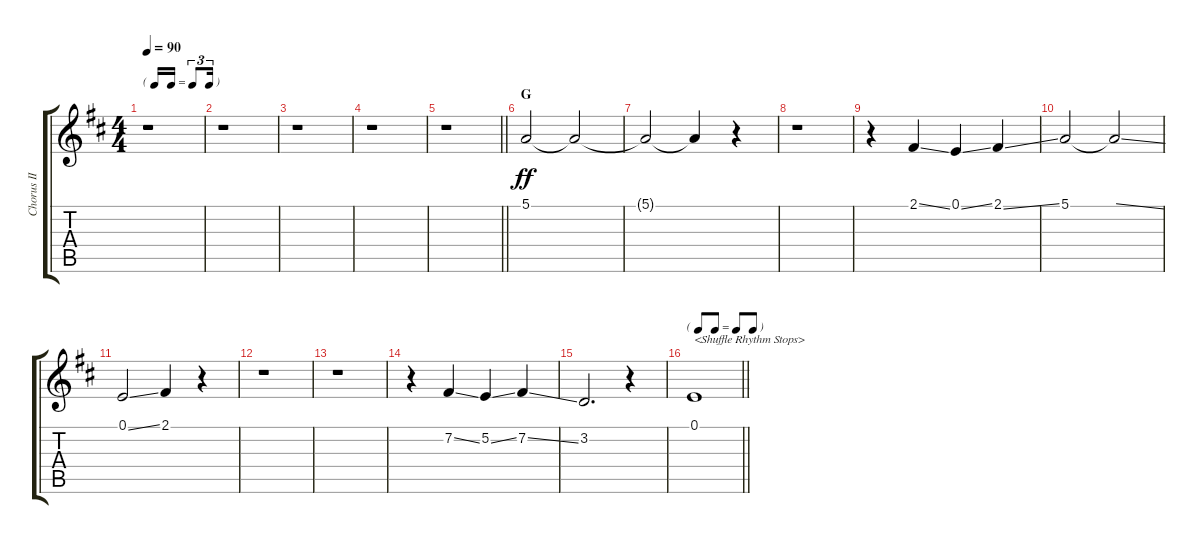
\track ("Chorus II" "Chorus II") {instrument voiceoohs}
\staff {score tabs}
\tuning (E4 B3 G3 D3 A2 E2) {hide}
\ts (4 4)
\tf triplet16th
\tempo 90
\clef g2
\ks d
r.1{dy ff} |
r.1 |
r.1 |
r.1 |
\barLineRight lightlight
r.1 |
\section ("" "G")
5.1.2 5.1{t}.2 |
5.1{t}.2 5.1{t}.4 r.4 |
r.1 |
r.4 2.1{ss}.4 0.1{ss}.4 2.1{ss}.4 |
5.1.2 5.1{ss t}.2 |
0.1{ss}.2 2.1.4 r.4 |
r.1 |
r.1 |
r.4 7.2{ss}.4 5.2{ss}.4 7.2{ss}.4 |
3.2.2{d} r.4 |
\tf none
\barLineRight lightlight
0.1.1{txt "<Shuffle Rhythm Stops>"}
